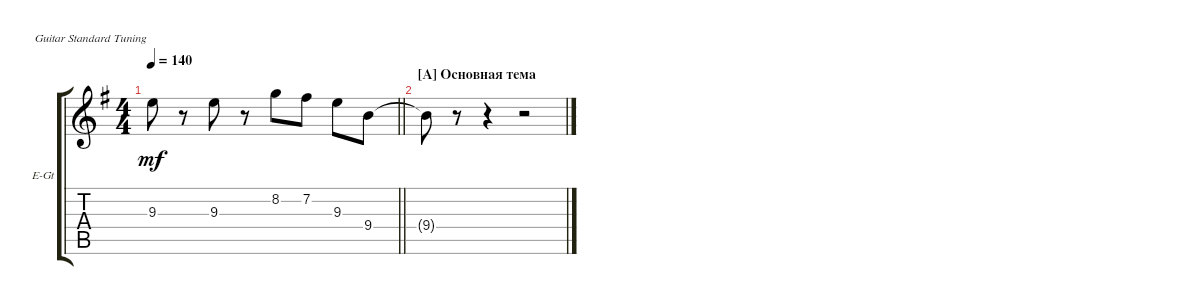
\defaultSystemsLayout 4
\bracketExtendMode groupsimilarinstruments
\firstSystemTrackNameOrientation horizontal
\otherSystemsTrackNameOrientation horizontal
\track ("ЭЛЕКТРО-СОЛО" "E-Gt") {instrument overdrivenguitar}
\staff {score tabs}
\tuning (E4 B3 G3 D3 A2 E2)
\ts (4 4)
\tempo 140
\clef g2
\scale
0.333333
\barLineRight lightlight
\ks eminor
9.3.8{dy mf} r.8 9.3.8 r.8 8.2.8 7.2.8 9.3.8 9.4.8 |
\section ("A" "Основная тема")
\scale
0.333333 9.4{t}.8 r.8 r.4 r.2 |
\scale
0.333333 |
\scale
0.333333 |
\scale
0.333333 |
\scale
0.333333 |
\scale
0.333333 |
\scale
0.333333 |
\scale
0.333333 |
\scale
0.333333 |
\scale
0.333333 |
\scale
0.333333 |
\scale
0.333333 |
\scale
0.333333 |
\scale
0.333333 |
\scale
0.333333
